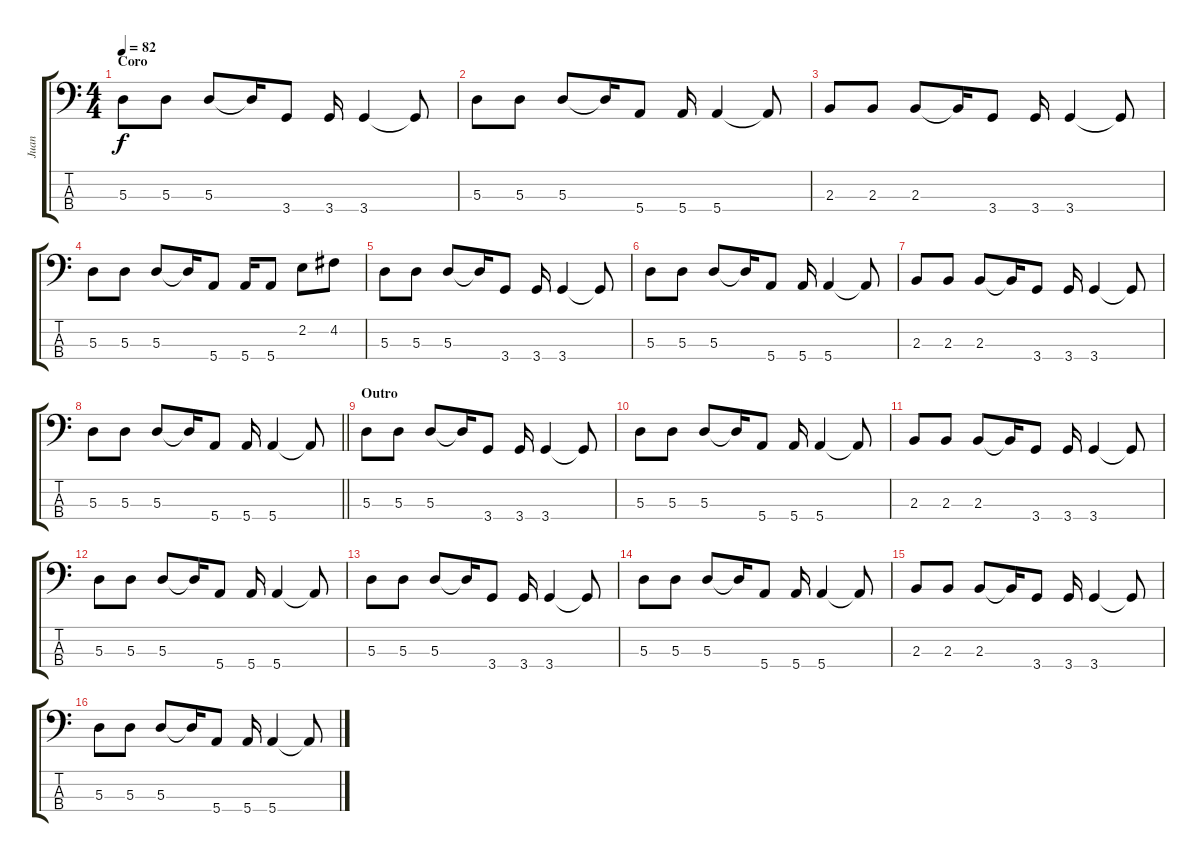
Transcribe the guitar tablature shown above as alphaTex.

\track ("Juan" "Juan") {instrument fretlessbass}
\staff {score tabs}
\tuning (G2 D2 A1 E1) {hide}
\ts (4 4)
\section ("" "Coro")
\tempo 82
\clef f4
\ks c
5.3.8{dy f} 5.3.8 5.3.8 5.3{t}.16 3.4.8 3.4.16 3.4.4 3.4{t}.8 |
5.3.8 5.3.8 5.3.8 5.3{t}.16 5.4.8 5.4.16 5.4.4 5.4{t}.8 |
2.3.8 2.3.8 2.3.8 2.3{t}.16 3.4.8 3.4.16 3.4.4 3.4{t}.8 |
5.3.8 5.3.8 5.3.8 5.3{t}.16 5.4.8 5.4.16 5.4.8 2.2.8 4.2.8 |
5.3.8 5.3.8 5.3.8 5.3{t}.16 3.4.8 3.4.16 3.4.4 3.4{t}.8 |
5.3.8 5.3.8 5.3.8 5.3{t}.16 5.4.8 5.4.16 5.4.4 5.4{t}.8 |
2.3.8 2.3.8 2.3.8 2.3{t}.16 3.4.8 3.4.16 3.4.4 3.4{t}.8 |
\barLineRight lightlight
5.3.8 5.3.8 5.3.8 5.3{t}.16 5.4.8 5.4.16 5.4.4 5.4{t}.8 |
\section ("" "Outro")
5.3.8 5.3.8 5.3.8 5.3{t}.16 3.4.8 3.4.16 3.4.4 3.4{t}.8 |
5.3.8 5.3.8 5.3.8 5.3{t}.16 5.4.8 5.4.16 5.4.4 5.4{t}.8 |
2.3.8 2.3.8 2.3.8 2.3{t}.16 3.4.8 3.4.16 3.4.4 3.4{t}.8 |
5.3.8 5.3.8 5.3.8 5.3{t}.16 5.4.8 5.4.16 5.4.4 5.4{t}.8 |
5.3.8 5.3.8 5.3.8 5.3{t}.16 3.4.8 3.4.16 3.4.4 3.4{t}.8 |
5.3.8 5.3.8 5.3.8 5.3{t}.16 5.4.8 5.4.16 5.4.4 5.4{t}.8 |
2.3.8 2.3.8 2.3.8 2.3{t}.16 3.4.8 3.4.16 3.4.4 3.4{t}.8 |
5.3.8 5.3.8 5.3.8 5.3{t}.16 5.4.8 5.4.16 5.4.4 5.4{t}.8
